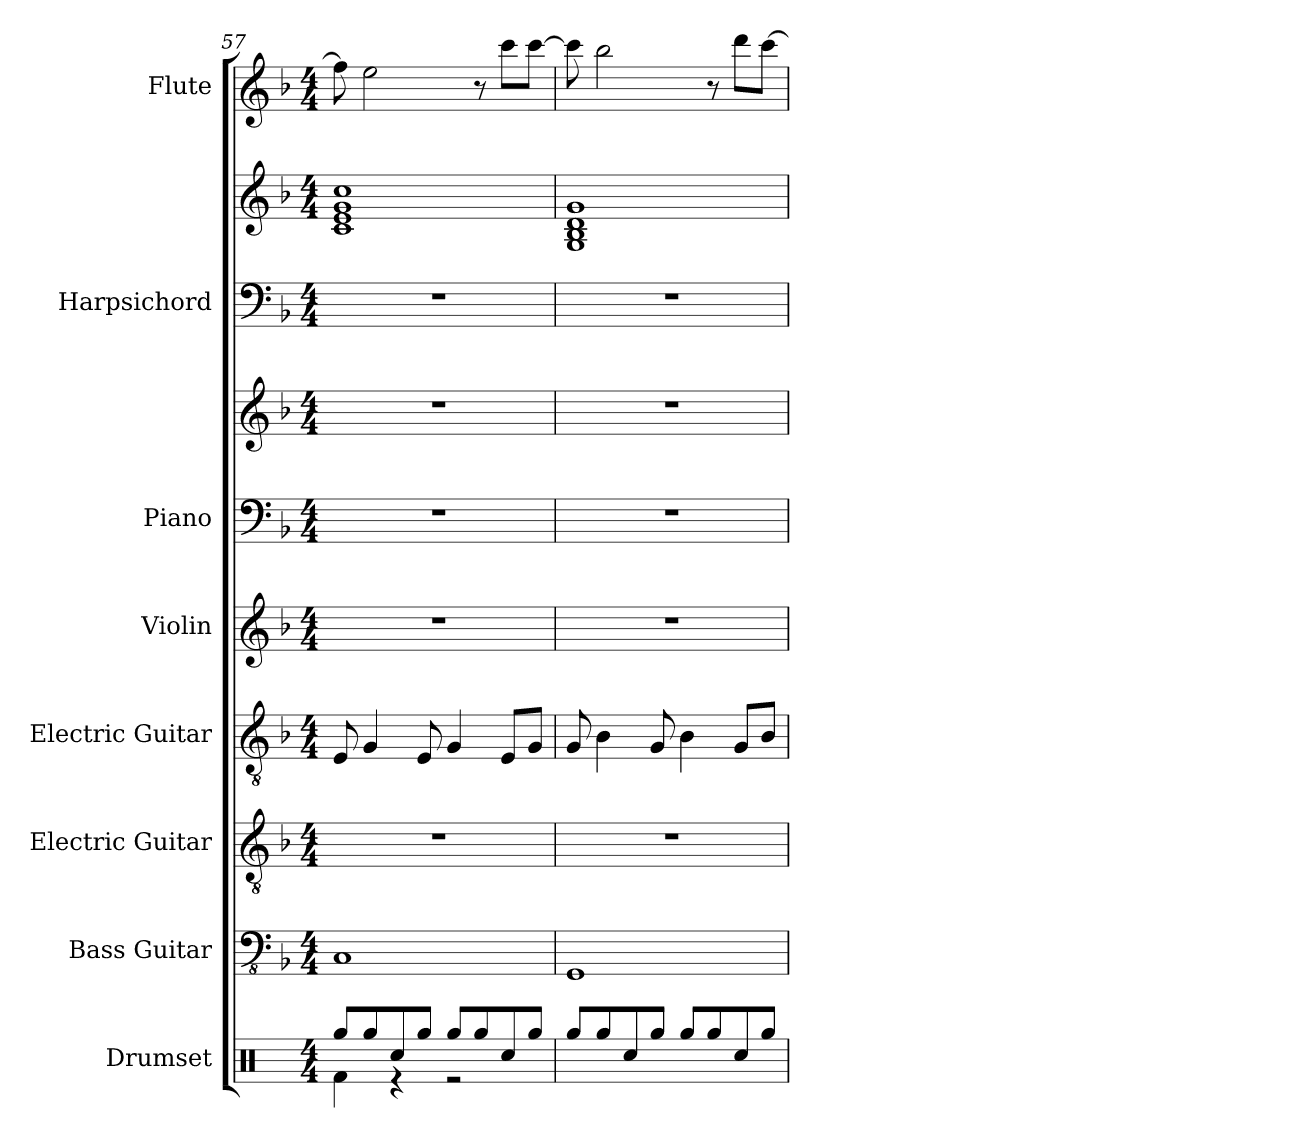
**kern	**kern	**kern	**kern	**kern	**kern	**kern	**kern	**kern	**kern
*part8	*part7	*part6	*part5	*part4	*part3	*part3	*part2	*part2	*part1
*staff10	*staff9	*staff8	*staff7	*staff6	*staff5	*staff4	*staff3	*staff2	*staff1
*I"Drumset	*I"Bass Guitar	*I"Electric Guitar	*I"Electric Guitar	*I"Violin	*I"Piano	*	*I"Harpsichord	*	*I"Flute
*I'Drs.	*I'B. Guit.	*I'El. Guit.	*I'El. Guit.	*I'Vln.	*I'Pno.	*	*I'Hch.	*	*I'Fl.
*clefX	*clefFv4	*clefGv2	*clefGv2	*clefG2	*clefF4	*clefG2	*clefF4	*clefG2	*clefG2
*k[]	*k[b-]	*k[b-]	*k[b-]	*k[b-]	*k[b-]	*k[b-]	*k[b-]	*k[b-]	*k[b-]
*M4/4	*M4/4	*M4/4	*M4/4	*M4/4	*M4/4	*M4/4	*M4/4	*M4/4	*M4/4
=57	=57	=57	=57	=57	=57	=57	=57	=57	=57
*^	*	*	*	*	*	*	*	*	*
8Rgg/L	4Rf\	1CC	1r	8E/	1r	1r	1r	1r	1c 1e 1g 1cc	8ff\]
8Rgg/	.	.	.	4G/	.	.	.	.	.	2ee\
8Rcc/	4r	.	.	.	.	.	.	.	.	.
8Rgg/J	.	.	.	8E/	.	.	.	.	.	.
8Rgg/L	2r	.	.	4G/	.	.	.	.	.	.
8Rgg/	.	.	.	.	.	.	.	.	.	8r
8Rcc/	.	.	.	8E/L	.	.	.	.	.	8ccc\L
8Rgg/J	.	.	.	8G/J	.	.	.	.	.	[8ccc\J
*v	*v	*	*	*	*	*	*	*	*	*
=58	=58	=58	=58	=58	=58	=58	=58	=58	=58
8Rgg/L	1GGG	1r	8G/	1r	1r	1r	1r	1G 1B- 1d 1g	8ccc\]
8Rgg/	.	.	4B-\	.	.	.	.	.	2bb-\
8Rcc/	.	.	.	.	.	.	.	.	.
8Rgg/J	.	.	8G/	.	.	.	.	.	.
8Rgg/L	.	.	4B-\	.	.	.	.	.	.
8Rgg/	.	.	.	.	.	.	.	.	8r
8Rcc/	.	.	8G/L	.	.	.	.	.	8ddd\L
8Rgg/J	.	.	8B-/J	.	.	.	.	.	[8ccc\J
=	=	=	=	=	=	=	=	=	=
*-	*-	*-	*-	*-	*-	*-	*-	*-	*-
